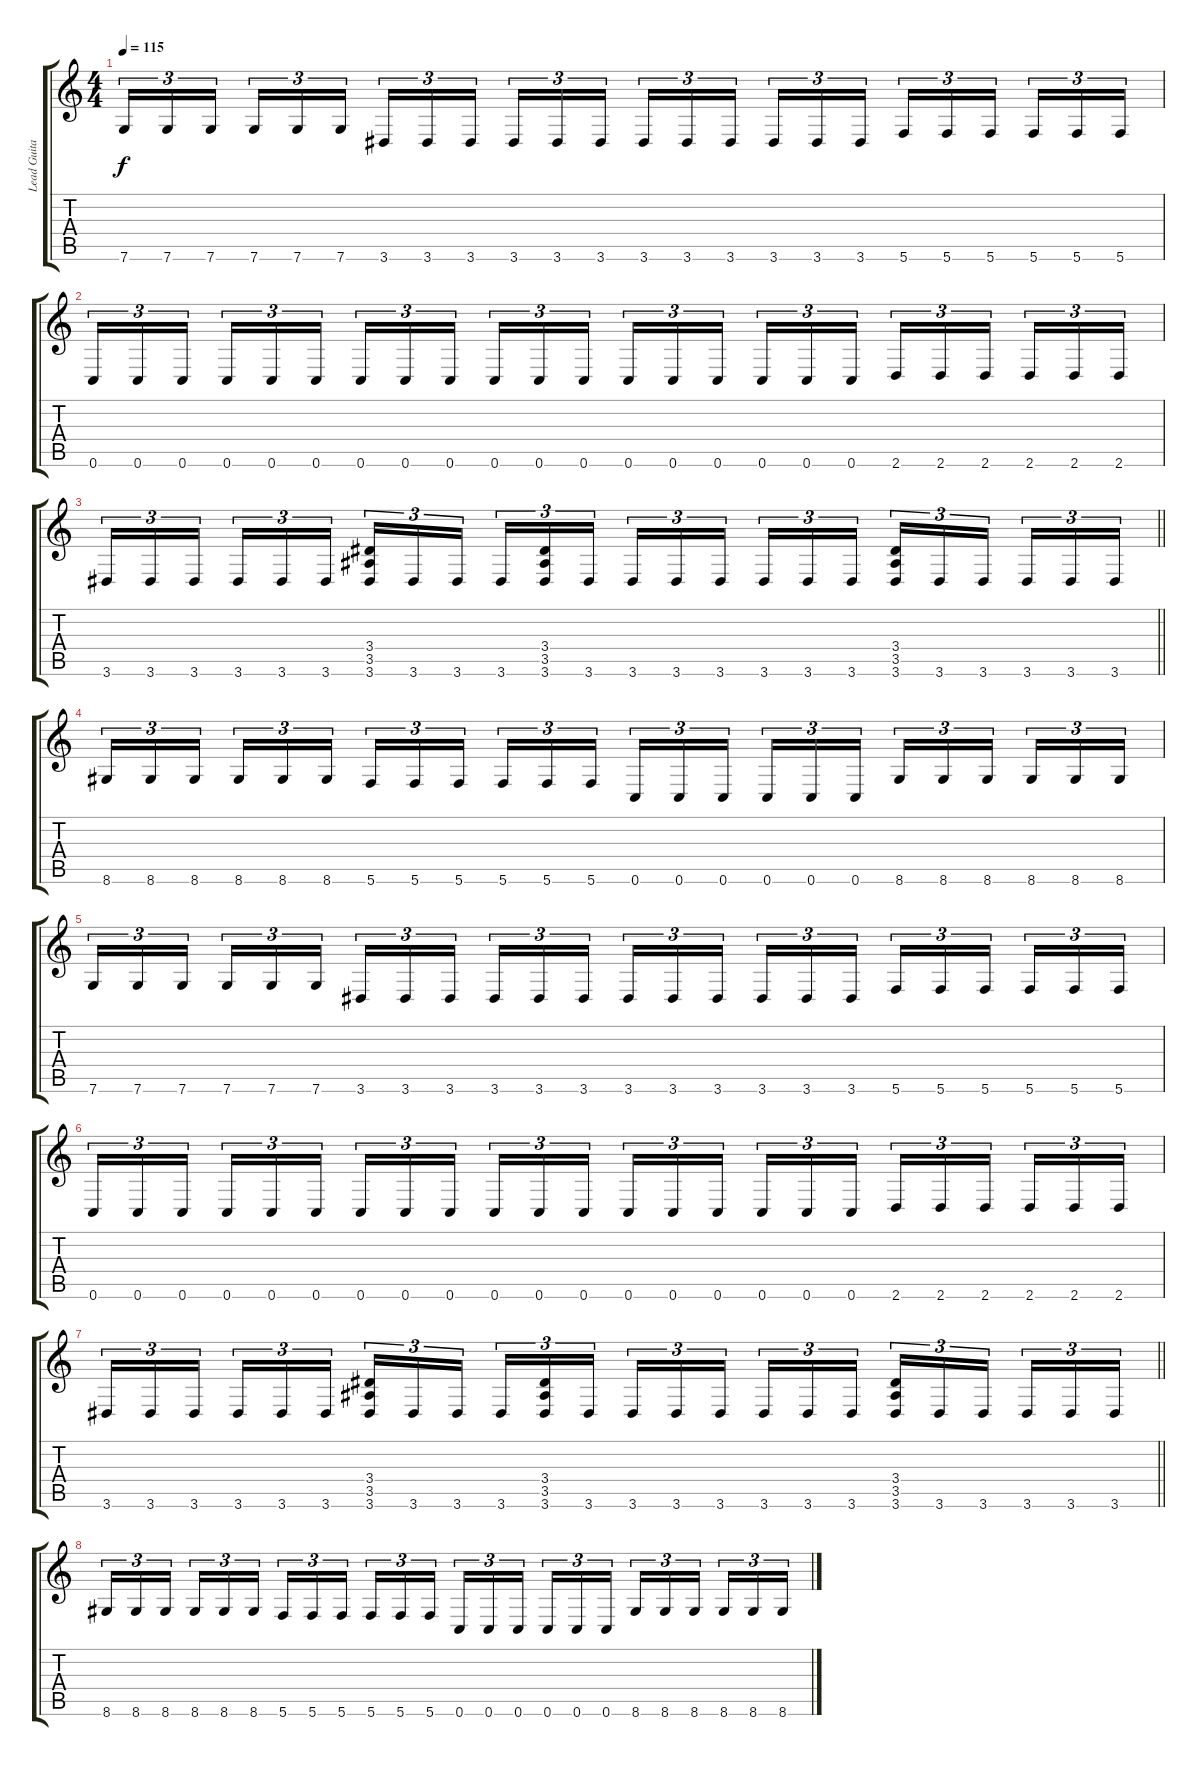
\track ("Lead Guitar 2" "Lead Guita") {instrument overdrivenguitar}
\staff {score tabs}
\tuning (D4 A3 F3 C3 G2 C2) {hide}
\ts (4 4)
\tempo 115
\clef g2
\ks c
7.6.16{tu (3 2) dy f} 7.6.16{tu (3 2)} 7.6.16{tu (3 2) beam splitsecondary} 7.6.16{tu (3 2)} 7.6.16{tu (3 2)} 7.6.16{tu (3 2)} 3.6.16{tu (3 2)} 3.6.16{tu (3 2)} 3.6.16{tu (3 2) beam splitsecondary} 3.6.16{tu (3 2)} 3.6.16{tu (3 2)} 3.6.16{tu (3 2)} 3.6.16{tu (3 2)} 3.6.16{tu (3 2)} 3.6.16{tu (3 2) beam splitsecondary} 3.6.16{tu (3 2)} 3.6.16{tu (3 2)} 3.6.16{tu (3 2)} 5.6.16{tu (3 2)} 5.6.16{tu (3 2)} 5.6.16{tu (3 2) beam splitsecondary} 5.6.16{tu (3 2)} 5.6.16{tu (3 2)} 5.6.16{tu (3 2)} |
0.6.16{tu (3 2)} 0.6.16{tu (3 2)} 0.6.16{tu (3 2) beam splitsecondary} 0.6.16{tu (3 2)} 0.6.16{tu (3 2)} 0.6.16{tu (3 2)} 0.6.16{tu (3 2)} 0.6.16{tu (3 2)} 0.6.16{tu (3 2) beam splitsecondary} 0.6.16{tu (3 2)} 0.6.16{tu (3 2)} 0.6.16{tu (3 2)} 0.6.16{tu (3 2)} 0.6.16{tu (3 2)} 0.6.16{tu (3 2) beam splitsecondary} 0.6.16{tu (3 2)} 0.6.16{tu (3 2)} 0.6.16{tu (3 2)} 2.6.16{tu (3 2)} 2.6.16{tu (3 2)} 2.6.16{tu (3 2) beam splitsecondary} 2.6.16{tu (3 2)} 2.6.16{tu (3 2)} 2.6.16{tu (3 2)} |
\barLineRight lightlight
3.6.16{tu (3 2)} 3.6.16{tu (3 2)} 3.6.16{tu (3 2) beam splitsecondary} 3.6.16{tu (3 2)} 3.6.16{tu (3 2)} 3.6.16{tu (3 2)} (3.4 3.5 3.6).16{tu (3 2)} 3.6.16{tu (3 2)} 3.6.16{tu (3 2) beam splitsecondary} 3.6.16{tu (3 2)} (3.4 3.5 3.6).16{tu (3 2)} 3.6.16{tu (3 2)} 3.6.16{tu (3 2)} 3.6.16{tu (3 2)} 3.6.16{tu (3 2) beam splitsecondary} 3.6.16{tu (3 2)} 3.6.16{tu (3 2)} 3.6.16{tu (3 2)} (3.4 3.5 3.6).16{tu (3 2)} 3.6.16{tu (3 2)} 3.6.16{tu (3 2) beam splitsecondary} 3.6.16{tu (3 2)} 3.6.16{tu (3 2)} 3.6.16{tu (3 2)} |
\section ("" "")
8.6.16{tu (3 2)} 8.6.16{tu (3 2)} 8.6.16{tu (3 2) beam splitsecondary} 8.6.16{tu (3 2)} 8.6.16{tu (3 2)} 8.6.16{tu (3 2)} 5.6.16{tu (3 2)} 5.6.16{tu (3 2)} 5.6.16{tu (3 2) beam splitsecondary} 5.6.16{tu (3 2)} 5.6.16{tu (3 2)} 5.6.16{tu (3 2)} 0.6.16{tu (3 2)} 0.6.16{tu (3 2)} 0.6.16{tu (3 2) beam splitsecondary} 0.6.16{tu (3 2)} 0.6.16{tu (3 2)} 0.6.16{tu (3 2)} 8.6.16{tu (3 2)} 8.6.16{tu (3 2)} 8.6.16{tu (3 2) beam splitsecondary} 8.6.16{tu (3 2)} 8.6.16{tu (3 2)} 8.6.16{tu (3 2)} |
7.6.16{tu (3 2)} 7.6.16{tu (3 2)} 7.6.16{tu (3 2) beam splitsecondary} 7.6.16{tu (3 2)} 7.6.16{tu (3 2)} 7.6.16{tu (3 2)} 3.6.16{tu (3 2)} 3.6.16{tu (3 2)} 3.6.16{tu (3 2) beam splitsecondary} 3.6.16{tu (3 2)} 3.6.16{tu (3 2)} 3.6.16{tu (3 2)} 3.6.16{tu (3 2)} 3.6.16{tu (3 2)} 3.6.16{tu (3 2) beam splitsecondary} 3.6.16{tu (3 2)} 3.6.16{tu (3 2)} 3.6.16{tu (3 2)} 5.6.16{tu (3 2)} 5.6.16{tu (3 2)} 5.6.16{tu (3 2) beam splitsecondary} 5.6.16{tu (3 2)} 5.6.16{tu (3 2)} 5.6.16{tu (3 2)} |
0.6.16{tu (3 2)} 0.6.16{tu (3 2)} 0.6.16{tu (3 2) beam splitsecondary} 0.6.16{tu (3 2)} 0.6.16{tu (3 2)} 0.6.16{tu (3 2)} 0.6.16{tu (3 2)} 0.6.16{tu (3 2)} 0.6.16{tu (3 2) beam splitsecondary} 0.6.16{tu (3 2)} 0.6.16{tu (3 2)} 0.6.16{tu (3 2)} 0.6.16{tu (3 2)} 0.6.16{tu (3 2)} 0.6.16{tu (3 2) beam splitsecondary} 0.6.16{tu (3 2)} 0.6.16{tu (3 2)} 0.6.16{tu (3 2)} 2.6.16{tu (3 2)} 2.6.16{tu (3 2)} 2.6.16{tu (3 2) beam splitsecondary} 2.6.16{tu (3 2)} 2.6.16{tu (3 2)} 2.6.16{tu (3 2)} |
\barLineRight lightlight
3.6.16{tu (3 2)} 3.6.16{tu (3 2)} 3.6.16{tu (3 2) beam splitsecondary} 3.6.16{tu (3 2)} 3.6.16{tu (3 2)} 3.6.16{tu (3 2)} (3.4 3.5 3.6).16{tu (3 2)} 3.6.16{tu (3 2)} 3.6.16{tu (3 2) beam splitsecondary} 3.6.16{tu (3 2)} (3.4 3.5 3.6).16{tu (3 2)} 3.6.16{tu (3 2)} 3.6.16{tu (3 2)} 3.6.16{tu (3 2)} 3.6.16{tu (3 2) beam splitsecondary} 3.6.16{tu (3 2)} 3.6.16{tu (3 2)} 3.6.16{tu (3 2)} (3.4 3.5 3.6).16{tu (3 2)} 3.6.16{tu (3 2)} 3.6.16{tu (3 2) beam splitsecondary} 3.6.16{tu (3 2)} 3.6.16{tu (3 2)} 3.6.16{tu (3 2)} |
\section ("" "")
8.6.16{tu (3 2)} 8.6.16{tu (3 2)} 8.6.16{tu (3 2) beam splitsecondary} 8.6.16{tu (3 2)} 8.6.16{tu (3 2)} 8.6.16{tu (3 2)} 5.6.16{tu (3 2)} 5.6.16{tu (3 2)} 5.6.16{tu (3 2) beam splitsecondary} 5.6.16{tu (3 2)} 5.6.16{tu (3 2)} 5.6.16{tu (3 2)} 0.6.16{tu (3 2)} 0.6.16{tu (3 2)} 0.6.16{tu (3 2) beam splitsecondary} 0.6.16{tu (3 2)} 0.6.16{tu (3 2)} 0.6.16{tu (3 2)} 8.6.16{tu (3 2)} 8.6.16{tu (3 2)} 8.6.16{tu (3 2) beam splitsecondary} 8.6.16{tu (3 2)} 8.6.16{tu (3 2)} 8.6.16{tu (3 2)}
